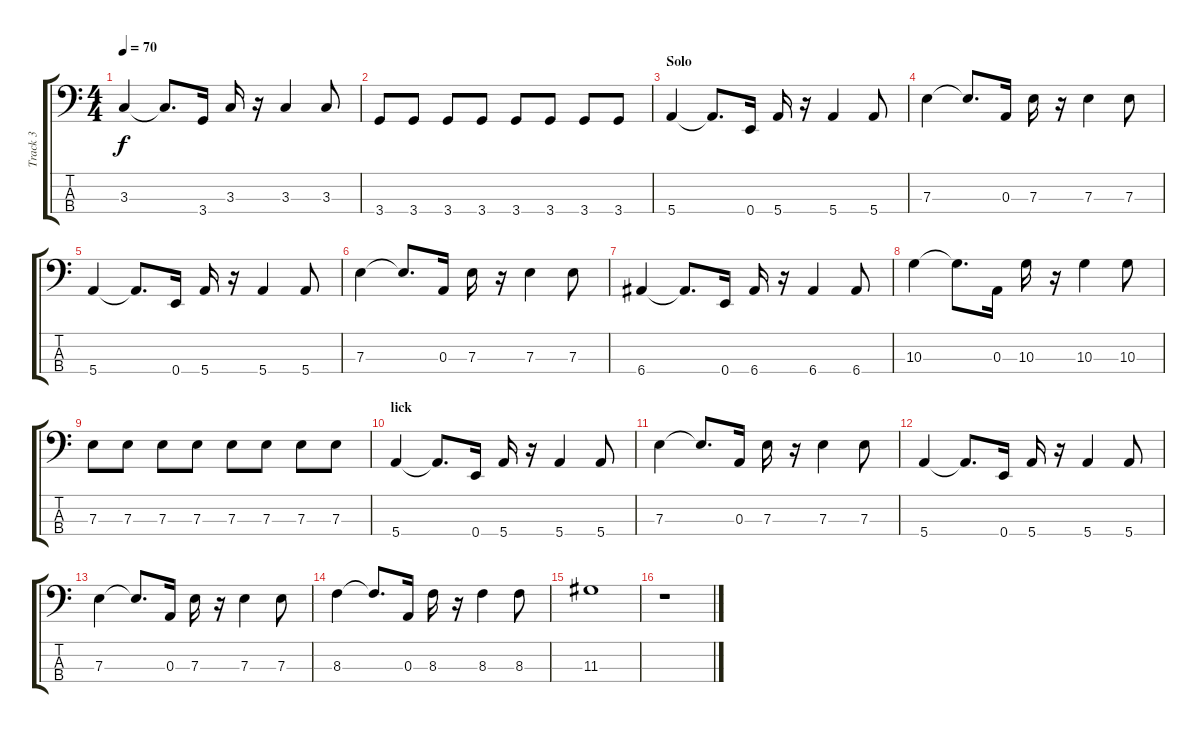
\track ("Track 3" "Track 3") {instrument electricbassfinger}
\staff {score tabs}
\tuning (G2 D2 A1 E1) {hide}
\ts (4 4)
\tempo 70
\clef f4
\ks c
3.3.4{dy f} 3.3{t}.8{d} 3.4.16 3.3.16 r.16 3.3.4 3.3.8 |
3.4.8 3.4.8 3.4.8 3.4.8 3.4.8 3.4.8 3.4.8 3.4.8 |
\section ("" "Solo")
5.4.4 5.4{t}.8{d} 0.4.16 5.4.16 r.16 5.4.4 5.4.8 |
7.3.4 7.3{t}.8{d} 0.3.16 7.3.16 r.16 7.3.4 7.3.8 |
5.4.4 5.4{t}.8{d} 0.4.16 5.4.16 r.16 5.4.4 5.4.8 |
7.3.4 7.3{t}.8{d} 0.3.16 7.3.16 r.16 7.3.4 7.3.8 |
6.4.4 6.4{t}.8{d} 0.4.16 6.4.16 r.16 6.4.4 6.4.8 |
10.3.4 10.3{t}.8{d} 0.3.16 10.3.16 r.16 10.3.4 10.3.8 |
7.3.8 7.3.8 7.3.8 7.3.8 7.3.8 7.3.8 7.3.8 7.3.8 |
\section ("" "lick")
5.4.4 5.4{t}.8{d} 0.4.16 5.4.16 r.16 5.4.4 5.4.8 |
7.3.4 7.3{t}.8{d} 0.3.16 7.3.16 r.16 7.3.4 7.3.8 |
5.4.4 5.4{t}.8{d} 0.4.16 5.4.16 r.16 5.4.4 5.4.8 |
7.3.4 7.3{t}.8{d} 0.3.16 7.3.16 r.16 7.3.4 7.3.8 |
8.3.4 8.3{t}.8{d} 0.3.16 8.3.16 r.16 8.3.4 8.3.8 |
11.3.1 |
r.1
